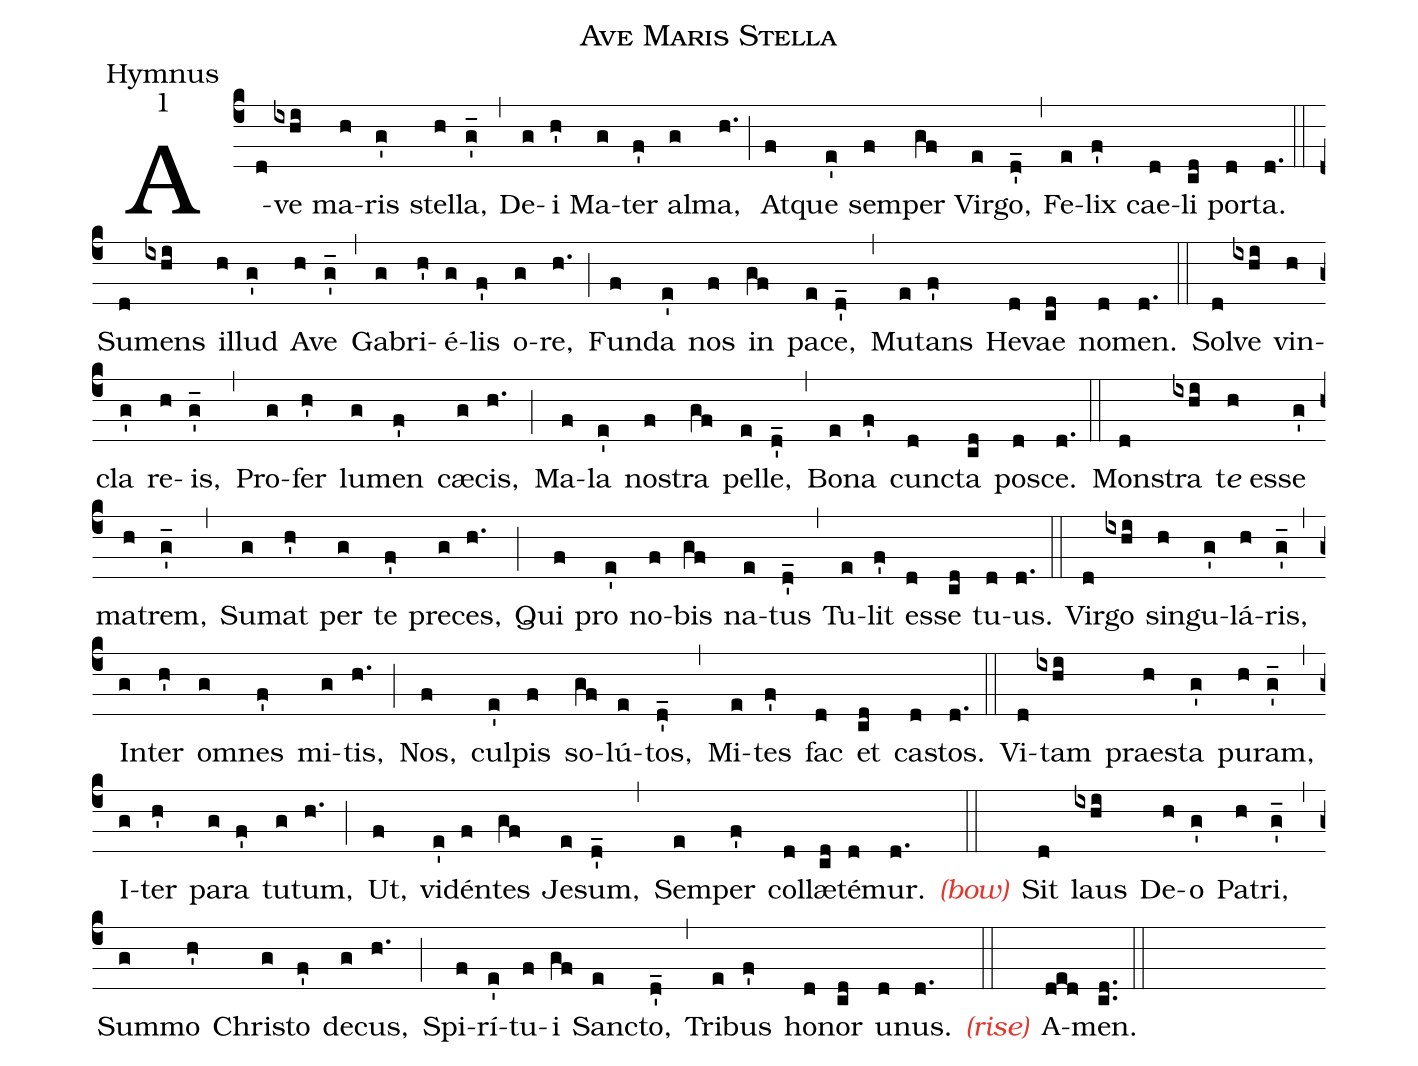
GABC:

name:Ave Maris Stella;
office-part:Hymnus;
mode:1;
%%
(c4)A(d)ve(ixhi) ma(h)ris(g') stel(h)la,(g'_) (,)
De(g)i(h') Ma(g)ter(f') al(g)ma,(h.) (;)
At(f)que(e') sem(f)per(gf) Vir(e)go,(d'_) (,)
Fe(e)lix(f') cae(d)li(cd) por(d)ta.(d.) (::)


Su(d)mens(ixhi) il(h)lud(g') A(h)ve(g'_) (,)
Ga(g)bri(h')é(g)lis(f') o(g)re,(h.) (;)
Fun(f)da(e') nos(f) in(gf) pa(e)ce,(d'_) (,)
Mu(e)tans(f') He(d)vae(cd) no(d)men.(d.) (::)

Sol(d)ve(ixhi) vin(h)cla(g') re(h)is,(g'_) (,)
Pro(g)fer(h') lu(g)men(f') cæ(g)cis,(h.) (;)
Ma(f)la(e') no(f)stra(gf) pel(e)le,(d'_) (,)
Bo(e)na(f') cun(d)cta(cd) po(d)sce.(d.) (::)

Mon(d)stra(ixhi) t<i>e</i> es(h)se(g') ma(h)trem,(g'_) (,)
Su(g)mat(h') per(g) te(f') pre(g)ces,(h.) (;)
Qui(f) pro(e') no(f)bis(gf) na(e)tus(d'_) (,)
Tu(e)lit(f') es(d)se(cd) tu(d)us.(d.) (::)

Vir(d)go(ixhi) sin(h)gu(g')lá(h)ris,(g'_) (,)
In(g)ter(h') om(g)nes(f') mi(g)tis,(h.) (;)
Nos,(f) cul(e')pis(f) so(gf)lú(e)tos,(d'_) (,)
Mi(e)tes(f') fac(d) et(cd) ca(d)stos.(d.) (::)

Vi(d)tam(ixhi) prae(h)sta(g') pu(h)ram,(g'_) (,)
I(g)ter(h') pa(g)ra(f') tu(g)tum,(h.) (;)
Ut,(f) vi(e')dén(f)tes(gf) Je(e)sum,(d'_) (,)
Sem(e)per(f') col(d)læ(cd)té(d)mur.(d.) <c><i><sp>(</sp>bow<sp>)</sp></i></c>(::)

Sit(d) laus(ixhi) De(h)o(g') Pa(h)tri,(g'_) (,)
Sum(g)mo(h') Chri(g)sto(f') de(g)cus,(h.) (;)
Spi(f)rí(e')tu(f)i(gf) San(e)cto,(d'_) (,)
Tri(e)bus(f') ho(d)nor(cd) u(d)nus.(d.) <c><i><sp>(</sp>rise<sp>)</sp></i></c>(::)
A(ded)men.(c.d.) (::)
